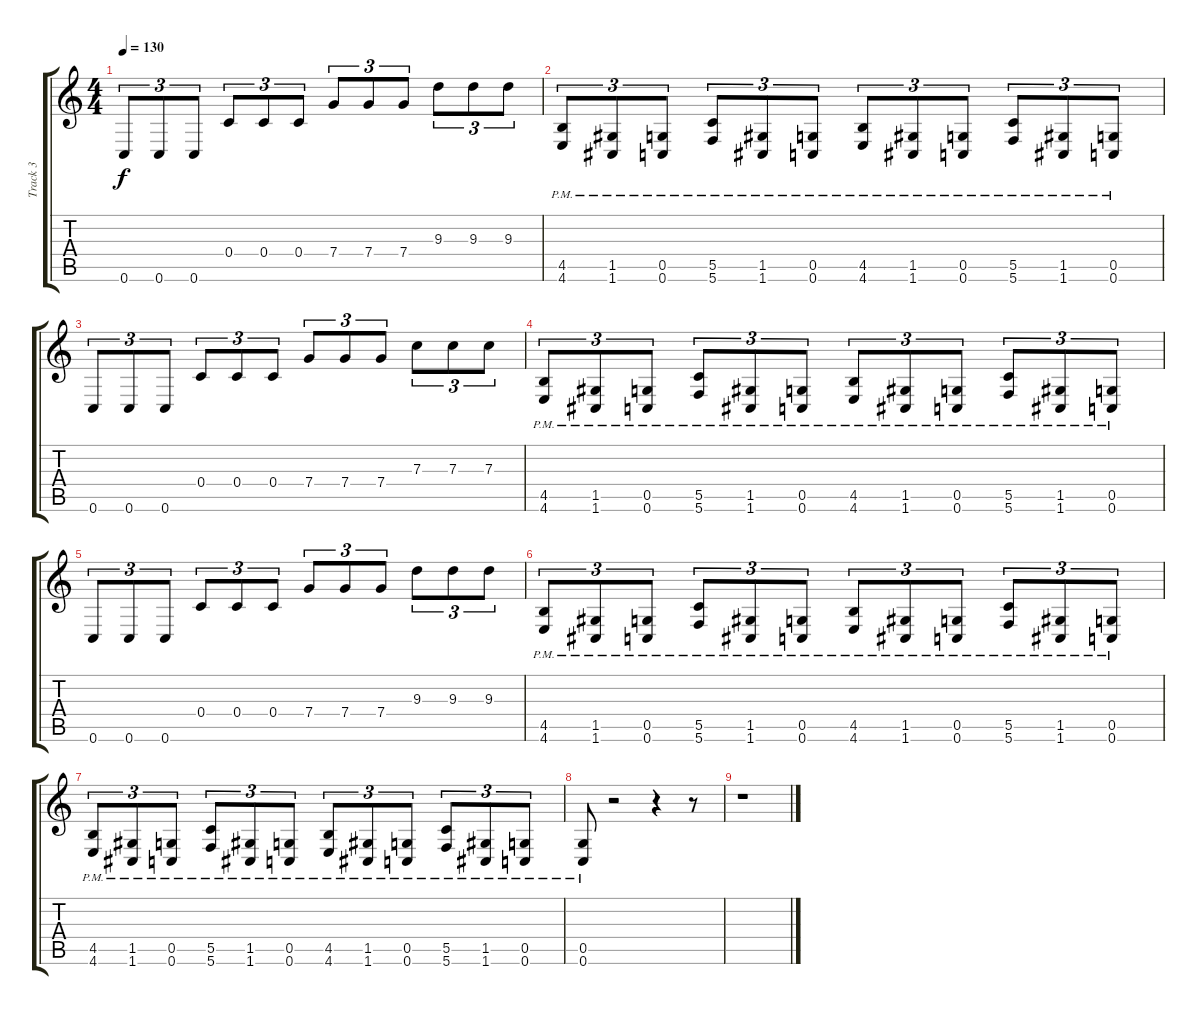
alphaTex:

\track ("Track 3" "Track 3") {instrument overdrivenguitar}
\staff {score tabs}
\tuning (D4 A3 F3 C3 G2 C2) {hide}
\ts (4 4)
\tempo 130
\clef g2
\ks c
0.6.8{tu (3 2) dy f} 0.6.8{tu (3 2)} 0.6.8{tu (3 2)} 0.4.8{tu (3 2)} 0.4.8{tu (3 2)} 0.4.8{tu (3 2)} 7.4.8{tu (3 2)} 7.4.8{tu (3 2)} 7.4.8{tu (3 2)} 9.3.8{tu (3 2)} 9.3.8{tu (3 2)} 9.3.8{tu (3 2)} |
(4.5{pm} 4.6{pm}).8{tu (3 2)} (1.5{pm} 1.6{pm}).8{tu (3 2)} (0.5{pm} 0.6{pm}).8{tu (3 2)} (5.5{pm} 5.6{pm}).8{tu (3 2)} (1.5{pm} 1.6{pm}).8{tu (3 2)} (0.5{pm} 0.6{pm}).8{tu (3 2)} (4.5{pm} 4.6{pm}).8{tu (3 2)} (1.5{pm} 1.6{pm}).8{tu (3 2)} (0.5{pm} 0.6{pm}).8{tu (3 2)} (5.5{pm} 5.6{pm}).8{tu (3 2)} (1.5{pm} 1.6{pm}).8{tu (3 2)} (0.5{pm} 0.6{pm}).8{tu (3 2)} |
0.6.8{tu (3 2)} 0.6.8{tu (3 2)} 0.6.8{tu (3 2)} 0.4.8{tu (3 2)} 0.4.8{tu (3 2)} 0.4.8{tu (3 2)} 7.4.8{tu (3 2)} 7.4.8{tu (3 2)} 7.4.8{tu (3 2)} 7.3.8{tu (3 2)} 7.3.8{tu (3 2)} 7.3.8{tu (3 2)} |
(4.5{pm} 4.6{pm}).8{tu (3 2)} (1.5{pm} 1.6{pm}).8{tu (3 2)} (0.5{pm} 0.6{pm}).8{tu (3 2)} (5.5{pm} 5.6{pm}).8{tu (3 2)} (1.5{pm} 1.6{pm}).8{tu (3 2)} (0.5{pm} 0.6{pm}).8{tu (3 2)} (4.5{pm} 4.6{pm}).8{tu (3 2)} (1.5{pm} 1.6{pm}).8{tu (3 2)} (0.5{pm} 0.6{pm}).8{tu (3 2)} (5.5{pm} 5.6{pm}).8{tu (3 2)} (1.5{pm} 1.6{pm}).8{tu (3 2)} (0.5{pm} 0.6{pm}).8{tu (3 2)} |
0.6.8{tu (3 2)} 0.6.8{tu (3 2)} 0.6.8{tu (3 2)} 0.4.8{tu (3 2)} 0.4.8{tu (3 2)} 0.4.8{tu (3 2)} 7.4.8{tu (3 2)} 7.4.8{tu (3 2)} 7.4.8{tu (3 2)} 9.3.8{tu (3 2)} 9.3.8{tu (3 2)} 9.3.8{tu (3 2)} |
(4.5{pm} 4.6{pm}).8{tu (3 2)} (1.5{pm} 1.6{pm}).8{tu (3 2)} (0.5{pm} 0.6{pm}).8{tu (3 2)} (5.5{pm} 5.6{pm}).8{tu (3 2)} (1.5{pm} 1.6{pm}).8{tu (3 2)} (0.5{pm} 0.6{pm}).8{tu (3 2)} (4.5{pm} 4.6{pm}).8{tu (3 2)} (1.5{pm} 1.6{pm}).8{tu (3 2)} (0.5{pm} 0.6{pm}).8{tu (3 2)} (5.5{pm} 5.6{pm}).8{tu (3 2)} (1.5{pm} 1.6{pm}).8{tu (3 2)} (0.5{pm} 0.6{pm}).8{tu (3 2)} |
(4.5{pm} 4.6{pm}).8{tu (3 2)} (1.5{pm} 1.6{pm}).8{tu (3 2)} (0.5{pm} 0.6{pm}).8{tu (3 2)} (5.5{pm} 5.6{pm}).8{tu (3 2)} (1.5{pm} 1.6{pm}).8{tu (3 2)} (0.5{pm} 0.6{pm}).8{tu (3 2)} (4.5{pm} 4.6{pm}).8{tu (3 2)} (1.5{pm} 1.6{pm}).8{tu (3 2)} (0.5{pm} 0.6{pm}).8{tu (3 2)} (5.5{pm} 5.6{pm}).8{tu (3 2)} (1.5{pm} 1.6{pm}).8{tu (3 2)} (0.5{pm} 0.6{pm}).8{tu (3 2)} |
(0.5{pm} 0.6{pm}).8 r.2 r.4 r.8 |
r.1
